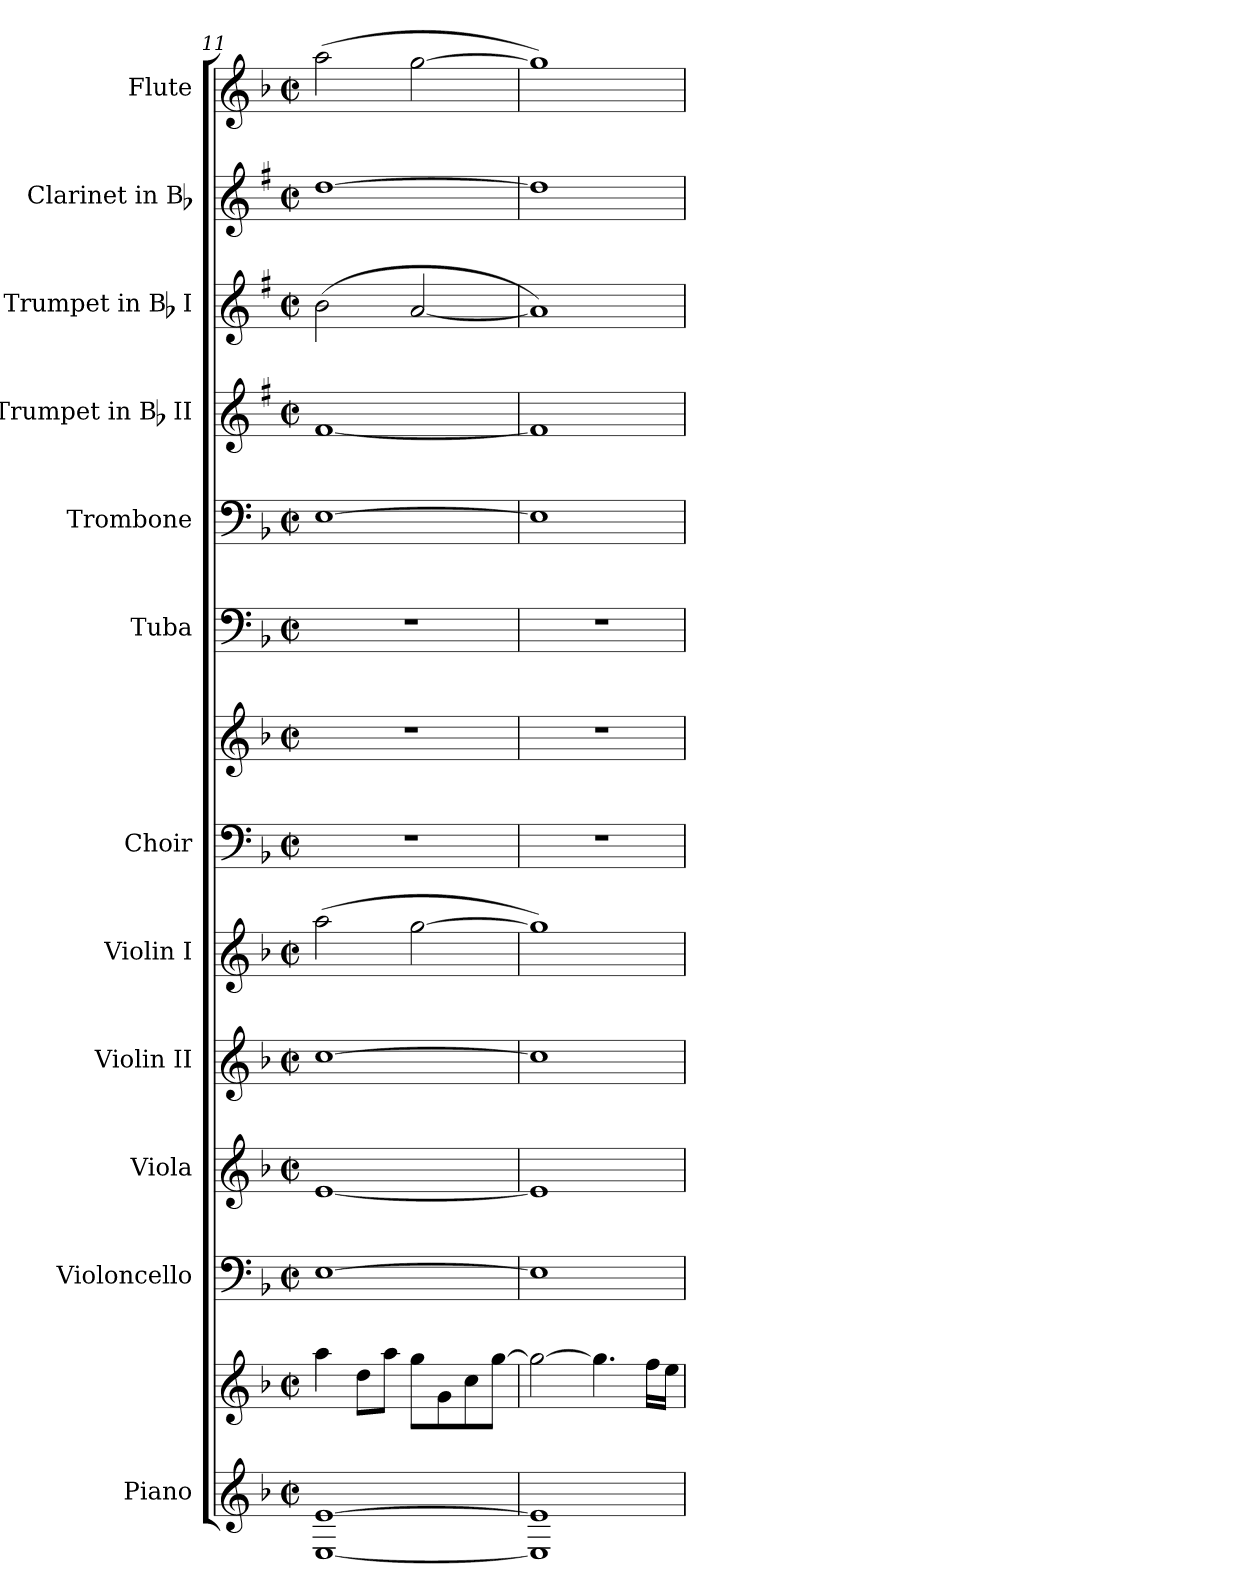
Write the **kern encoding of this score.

**kern	**kern	**kern	**kern	**kern	**kern	**kern	**kern	**kern	**kern	**kern	**kern	**kern	**kern
*part12	*part12	*part11	*part10	*part9	*part8	*part7	*part7	*part6	*part5	*part4	*part3	*part2	*part1
*staff14	*staff13	*staff12	*staff11	*staff10	*staff9	*staff8	*staff7	*staff6	*staff5	*staff4	*staff3	*staff2	*staff1
*I"Piano	*	*I"Violoncello	*I"Viola	*I"Violin II	*I"Violin I	*I"Choir	*	*I"Tuba	*I"Trombone	*I"Trumpet in Bb II	*I"Trumpet in Bb I	*I"Clarinet in Bb	*I"Flute
*	*	*	*	*	*	*	*	*I'Tba.	*I'Tbn.	*I'Tpt.	*I'Tpt.	*I'Cl.	*I'Fl.
*clefG2	*clefG2	*clefF4	*clefG2	*clefG2	*clefG2	*clefF4	*clefG2	*clefF4	*clefF4	*clefG2	*clefG2	*clefG2	*clefG2
*	*	*	*	*	*	*	*	*	*	*ITrd1c2	*ITrd1c2	*ITrd1c2	*
*k[b-]	*k[b-]	*k[b-]	*k[b-]	*k[b-]	*k[b-]	*k[b-]	*k[b-]	*k[b-]	*k[b-]	*k[b-]	*k[b-]	*k[b-]	*k[b-]
*d:	*d:	*d:	*d:	*d:	*d:	*d:	*d:	*d:	*d:	*d:	*d:	*d:	*d:
*M2/2	*M2/2	*M2/2	*M2/2	*M2/2	*M2/2	*M2/2	*M2/2	*M2/2	*M2/2	*M2/2	*M2/2	*M2/2	*M2/2
*met(c|)	*met(c|)	*met(c|)	*met(c|)	*met(c|)	*met(c|)	*met(c|)	*met(c|)	*met(c|)	*met(c|)	*met(c|)	*met(c|)	*met(c|)	*met(c|)
=11	=11	=11	=11	=11	=11	=11	=11	=11	=11	=11	=11	=11	=11
[<1Ei [>1ei	4aai\	[>1Ei	[<1ei	[>1cci	(2aai\	1r	1r	1r	[>1Ei	[<1ei	(2ai\	[>1cci	(2aai\
.	8ddi\L	.	.	.	.	.	.	.	.	.	.	.	.
.	8aai\J	.	.	.	.	.	.	.	.	.	.	.	.
.	8ggi\L	.	.	.	[>2ggi\	.	.	.	.	.	[<2gi/	.	[>2ggi\
.	8gi\	.	.	.	.	.	.	.	.	.	.	.	.
.	8cci\	.	.	.	.	.	.	.	.	.	.	.	.
.	[>8ggi\J	.	.	.	.	.	.	.	.	.	.	.	.
=12	=12	=12	=12	=12	=12	=12	=12	=12	=12	=12	=12	=12	=12
1Ei] 1ei]	2ggi\_>	1Ei]	1ei]	1cci]	1ggi])	1r	1r	1r	1Ei]	1ei]	1gi])	1cci]	1ggi])
.	4.ggi\]	.	.	.	.	.	.	.	.	.	.	.	.
.	16ffi\LL	.	.	.	.	.	.	.	.	.	.	.	.
.	16eei\JJ	.	.	.	.	.	.	.	.	.	.	.	.
=	=	=	=	=	=	=	=	=	=	=	=	=	=
*-	*-	*-	*-	*-	*-	*-	*-	*-	*-	*-	*-	*-	*-
